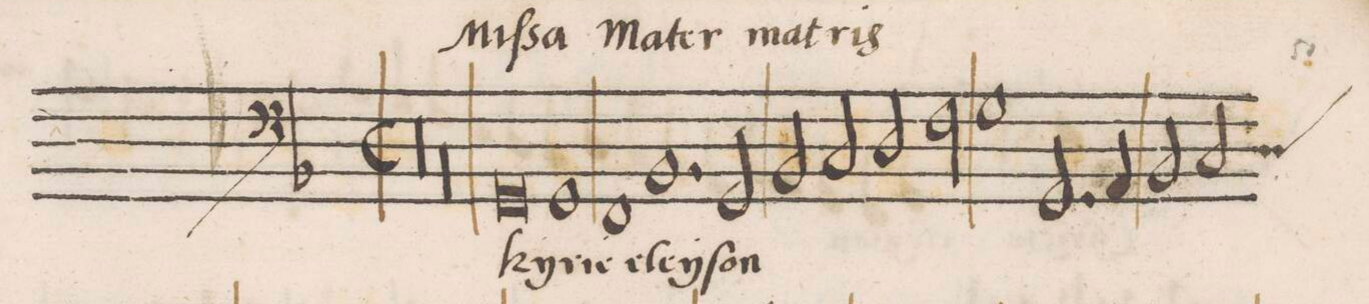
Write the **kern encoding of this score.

**kern	**text
*I"BASSVS	*
*clefF4	*
*k[b-]	*
*M2/1	*
0r	.
=2-	=2-
0r	.
=3-	=3-
0r	.
=4-	=4-
0r	.
=5-	=5-
0GG	ky-
=6-	=6-
1GG	-ri-
1FF	-e
=7-	=7-
1.BB-	e-
2GG/	.
=8-	=8-
2BB-/	-le-
2C/	.
*2\right	*
2D/	-y-
2F\	.
=9-	=9-
1G	-ſon
2.GG/	.
4AA/	.
=10-	=10-
2BB-/	.
*custos:D	*
2C/	.
*-	*-
